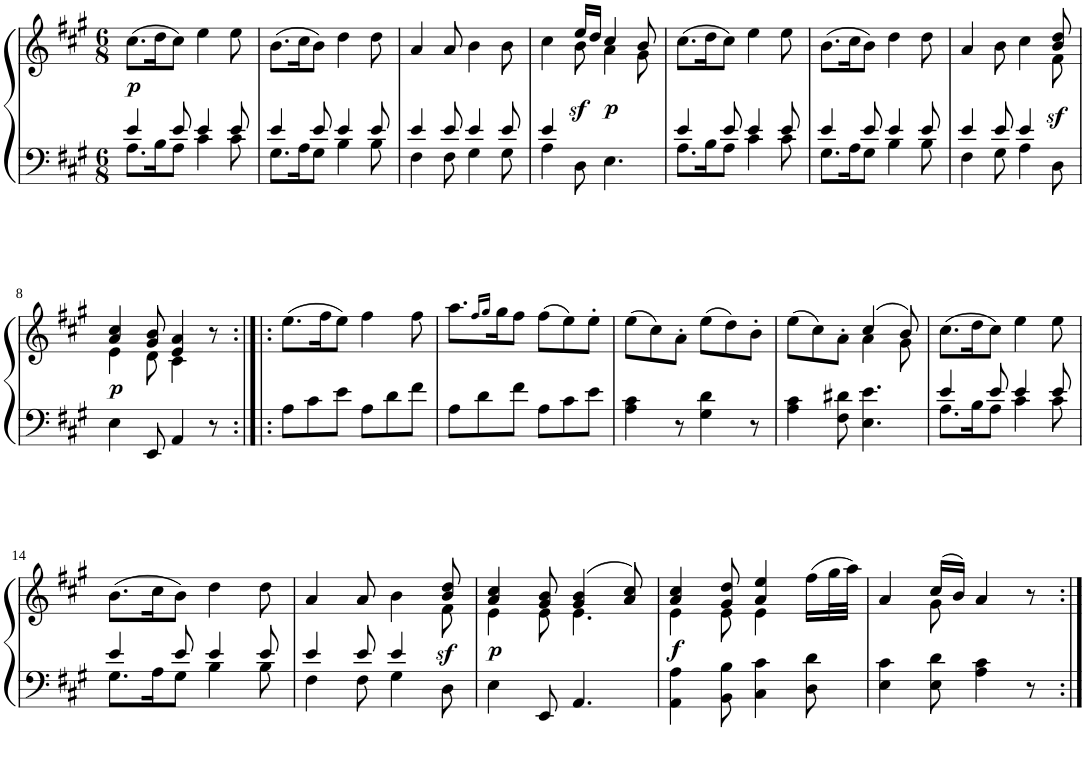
**kern	**kern	**dynam
*part1	*part1	*part1
*staff2	*staff1	*staff1/2
*I"[Piano] (a)	*	*
*I'Pno	*	*
*clefF4	*clefG2	*
*k[f#c#g#]	*k[f#c#g#]	*
*A:	*A:	*
*M6/8	*M6/8	*
=1	=1	=1
*^	*	*
!	!	!	!LO:DY:b
4e/	8.A\L	(8.cc#\L	p
.	16B\K	16dd\K	.
8e/	8A\J	8cc#\J)	.
4e/	4c#\	4ee\	.
8e/	8c#\	8ee\	.
=2	=2	=2	=2
4e/	8.G#\L	(8.b\L	.
.	16A\K	16cc#\K	.
8e/	8G#\J	8b\J)	.
4e/	4B\	4dd\	.
8e/	8B\	8dd\	.
=3	=3	=3	=3
4e/	4F#\	4a/	.
8e/	8F#\	8a/	.
4e/	4G#\	4b\	.
8e/	8G#\	8b\	.
=4	=4	=4	=4
*	*	*^	*
4e/	4A\	4cc#\	4ryy	.
!	!	!	!	!LO:DY:b
8D\	2ryy	16ee/LL	8b\	sf
.	.	16dd/JJ	.	.
!	!	!	!	!LO:DY:b
4.E\	.	4cc#/	4a\	p
.	.	8b/	8g#\	.
*	*	*v	*v	*
=5	=5	=5	=5
4e/	8.A\L	(8.cc#\L	.
.	16B\K	16dd\K	.
8e/	8A\J	8cc#\J)	.
4e/	4c#\	4ee\	.
8e/	8c#\	8ee\	.
=6	=6	=6	=6
4e/	8.G#\L	(8.b\L	.
.	16A\K	16cc#\K	.
8e/	8G#\J	8b\J)	.
4e/	4B\	4dd\	.
8e/	8B\	8dd\	.
=7	=7	=7	=7
*	*	*^	*
4e/	4F#\	4a/	8ryy	.
*	*	*v	*v	*
8e/	8G#\	8b\	.
4e/	4A\	4cc#\	.
*	*	*^	*
!	!	!	!	!LO:DY:b
8D\	8ryy	8b/ 8dd/	8f#\	sf
!!LO:LB:g=z	!!
=8	=8	=8	=8	=8
!	!	!	!	!LO:DY:b
*v	*v	*	*	*
4E\	4a/ 4cc#/	4e\	p
8EE/	8g#/ 8b/	8d\	.
4AA/	4e/ 4a/	4c#\	.
8r	8r	8ryy	.
*	*v	*v	*
=9:|!|:	=9:|!|:	=9:|!|:
8A\L	(8.ee\L	.
8c#\	.	.
.	16ff#\K	.
8e\J	8ee\J)	.
8A\L	4ff#\	.
8d\	.	.
8f#\J	8ff#\	.
=10	=10	=10
8A\L	8.aa\L	.
8d\	.	.
.	16qff#/LL	.
.	16qgg#/JJ	.
.	16gg#\K	.
8f#\J	8ff#\J	.
8A\L	(8ff#\L	.
8c#\	8ee\)	.
8e\J	8ee'\J	.
=11	=11	=11
4A\ 4c#\	(8ee\L	.
.	8cc#\)	.
8r	8a'\J	.
4G#\ 4d\	(8ee\L	.
.	8dd\)	.
8r	8b'\J	.
=12	=12	=12
*	*^	*
4A\ 4c#\	(8ee\L	4.ryy	.
.	8cc#\)	.	.
8F#\ 8d#X\	8a'\J	.	.
4.E\ 4.e\	(4cc#/	4a\	.
.	8b/)	8g#\	.
*	*v	*v	*
=13	=13	=13
*^	*	*
4e/	8.A\L	(8.cc#\L	.
.	16B\K	16dd\K	.
8e/	8A\J	8cc#\J)	.
4e/	4c#\	4ee\	.
8e/	8c#\	8ee\	.
!!LO:LB:g=z
=14	=14	=14	=14
4e/	8.G#\L	(8.b\L	.
.	16A\K	16cc#\K	.
8e/	8G#\J	8b\J)	.
4e/	4B\	4dd\	.
8e/	8B\	8dd\	.
=15	=15	=15	=15
*	*	*^	*
4e/	4F#\	4a/	8ryy	.
*	*	*v	*v	*
8e/	8F#\	8a/	.
4e/	4G#\	4b\	.
*	*	*^	*
!	!	!	!	!LO:DY:b
8D\	8ryy	8b/ 8dd/	8f#\	sf
=16	=16	=16	=16	=16
!	!	!	!	!LO:DY:b
*v	*v	*	*	*
4E\	4a/ 4cc#/	4e\	p
8EE/	8g#/ 8b/	8e\	.
4.AA/	(4g#/ 4b/	4.e\	.
.	8a/ 8cc#/)	.	.
=17	=17	=17	=17
!	!	!	!LO:DY:b
4AA\ 4A\	4a/ 4cc#/	4e\	f
8BB\ 8B\	8g#/ 8dd/	8e\	.
4C#\ 4c#\	4a/ 4ee/	4e\	.
8D\ 8d\	(16ff#\LL	8ryy	.
.	32gg#\L	.	.
.	32aa\JJJ)	.	.
=18	=18	=18	=18
4E\ 4c#\	4a/	4ryy	.
8E\ 8d\	(16cc#/LL	8g#\	.
.	16b/JJ)	.	.
4A\ 4c#\	4a/	4.ryy	.
8r	8r	.	.
*	*v	*v	*
=:|!	=:|!	=:|!
*-	*-	*-
